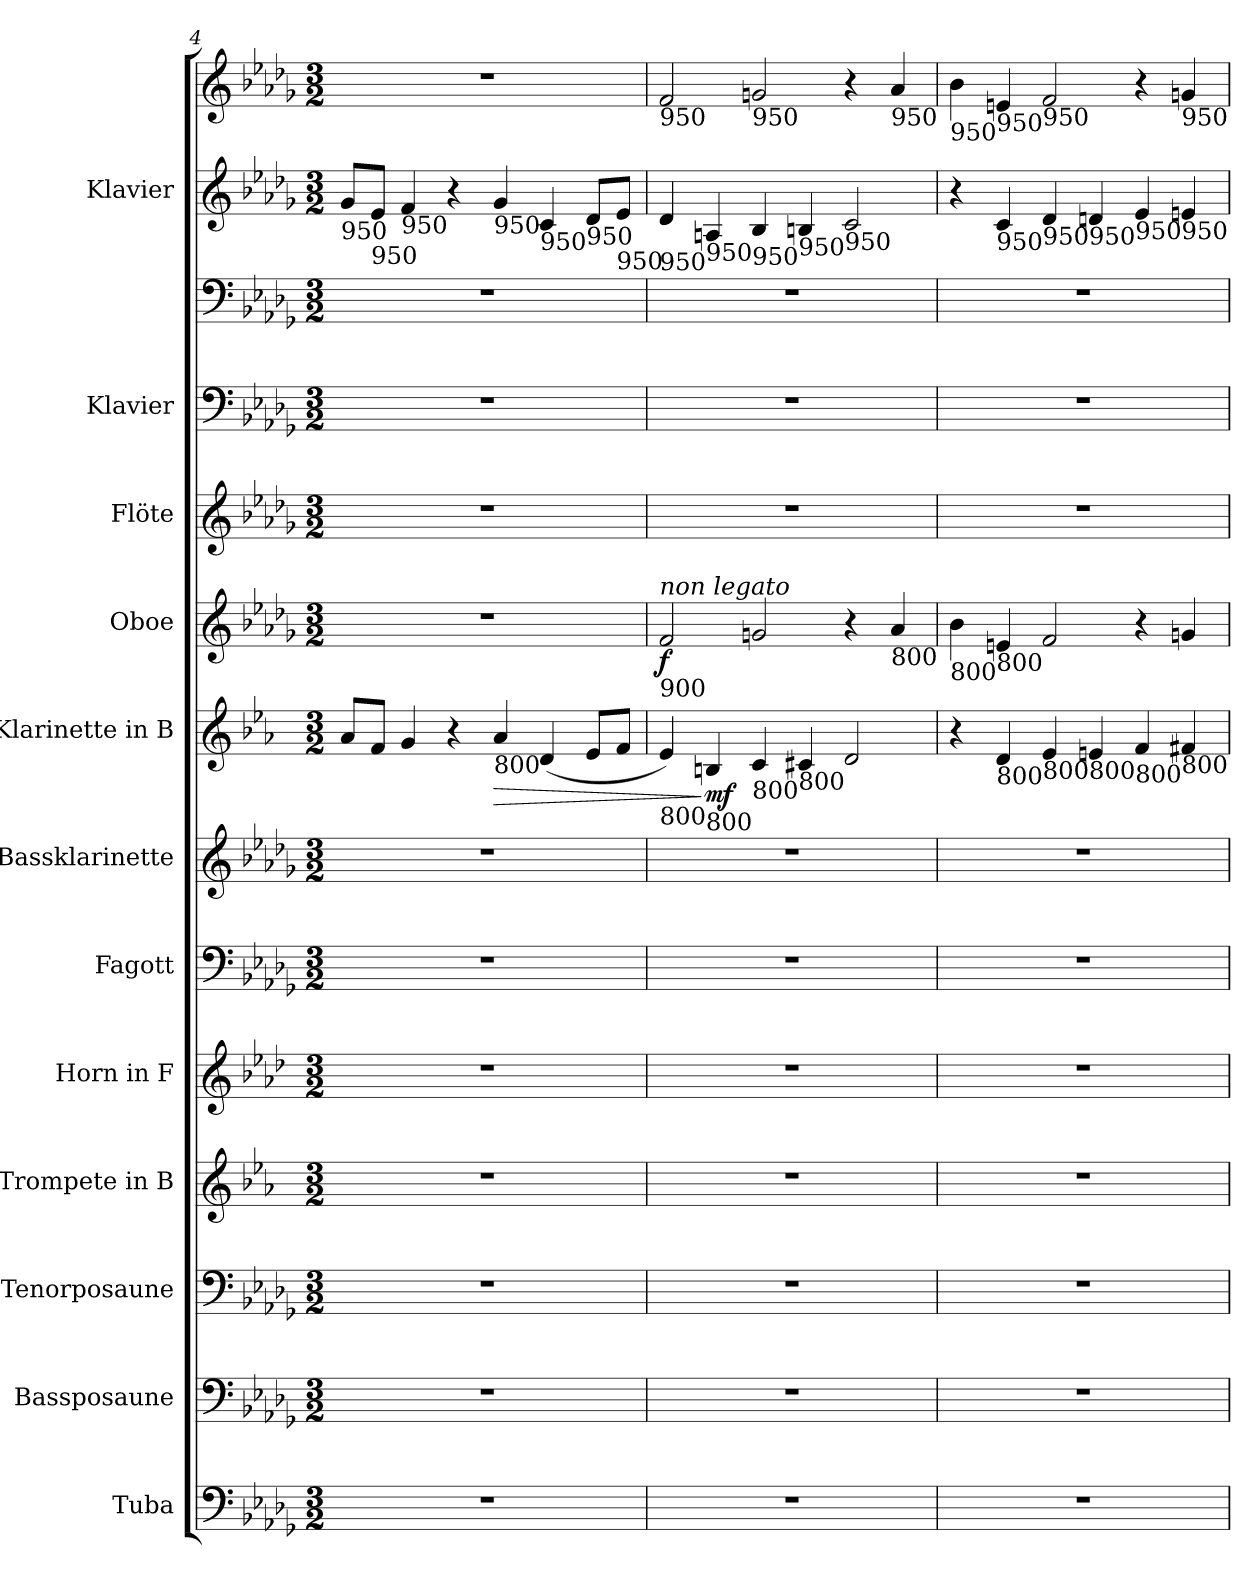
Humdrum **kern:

**kern	**kern	**kern	**kern	**kern	**kern	**kern	**kern	**dynam	**kern	**dynam	**kern	**kern	**kern	**kern	**kern
*part12	*part11	*part10	*part9	*part8	*part7	*part6	*part5	*part5	*part4	*part4	*part3	*part2	*part2	*part1	*part1
*staff14	*staff13	*staff12	*staff11	*staff10	*staff9	*staff8	*staff7	*staff7	*staff6	*staff6	*staff5	*staff4	*staff3	*staff2	*staff1
*I"Tuba	*I"Bassposaune	*I"Tenorposaune	*I"Trompete in B	*I"Horn in F	*I"Fagott	*I"Bassklarinette	*I"Klarinette in B	*	*I"Oboe	*	*I"Flöte	*I"Klavier	*	*I"Klavier	*
*I'Tba.	*I'B.psn.	*I'T. Psn.	*	*	*I'Fgt.	*I'B.kl.	*	*	*I'Ob.	*	*I'Fl.	*	*	*	*
*clefF4	*clefF4	*clefF4	*clefG2	*clefG2	*clefF4	*clefG2	*clefG2	*	*clefG2	*	*clefG2	*clefF4	*clefF4	*clefG2	*clefG2
*	*	*	*ITrd1c2	*ITrd4c7	*	*ITrd8c14	*ITrd1c2	*	*	*	*	*	*	*	*
*k[b-e-a-d-g-]	*k[b-e-a-d-g-]	*k[b-e-a-d-g-]	*k[b-e-a-d-g-]	*k[b-e-a-d-g-]	*k[b-e-a-d-g-]	*k[b-e-a-d-g-]	*k[b-e-a-d-g-]	*	*k[b-e-a-d-g-]	*	*k[b-e-a-d-g-]	*k[b-e-a-d-g-]	*k[b-e-a-d-g-]	*k[b-e-a-d-g-]	*k[b-e-a-d-g-]
*M3/2	*M3/2	*M3/2	*M3/2	*M3/2	*M3/2	*M3/2	*M3/2	*	*M3/2	*	*M3/2	*M3/2	*M3/2	*M3/2	*M3/2
=4	=4	=4	=4	=4	=4	=4	=4	=4	=4	=4	=4	=4	=4	=4	=4
!	!	!	!	!	!	!	!	!	!	!	!	!	!	!LO:TX:b:t=950	!
1.r	1.r	1.r	1.r	1.r	1.r	1.r	8g-/L	.	1.r	.	1.r	1.r	1.r	8g-/L	1.r
!	!	!	!	!	!	!	!	!	!	!	!	!	!	!LO:TX:b:t=950	!
.	.	.	.	.	.	.	8e-/J	.	.	.	.	.	.	8e-/J	.
!	!	!	!	!	!	!	!	!	!	!	!	!	!	!LO:TX:b:t=950	!
.	.	.	.	.	.	.	4f/	.	.	.	.	.	.	4f/	.
.	.	.	.	.	.	.	4r	.	.	.	.	.	.	4r	.
!	!	!	!	!	!	!	!	!	!	!	!	!	!	!LO:TX:b:t=950	!
!	!	!	!	!	!	!	!LO:TX:b:t=800	!	!	!	!	!	!	!	!
!	!	!	!	!	!	!	!	!LO:HP:b	!	!	!	!	!	!	!
.	.	.	.	.	.	.	4g-/	>	.	.	.	.	.	4g-/	.
!	!	!	!	!	!	!	!	!	!	!	!	!	!	!LO:TX:b:t=950	!
.	.	.	.	.	.	.	(<4c/	.	.	.	.	.	.	4c/	.
!	!	!	!	!	!	!	!	!	!	!	!	!	!	!LO:TX:b:t=950	!
.	.	.	.	.	.	.	8d-/L	.	.	.	.	.	.	8d-/L	.
!	!	!	!	!	!	!	!	!	!	!	!	!	!	!LO:TX:b:t=950	!
.	.	.	.	.	.	.	8e-/J	.	.	.	.	.	.	8e-/J	.
=5	=5	=5	=5	=5	=5	=5	=5	=5	=5	=5	=5	=5	=5	=5	=5
!	!	!	!	!	!	!	!	!	!	!	!	!	!	!	!LO:TX:b:t=950
!	!	!	!	!	!	!	!	!	!	!	!	!	!	!LO:TX:b:t=950	!
!	!	!	!	!	!	!	!	!	!LO:TX:a:i:t=non legato	!	!	!	!	!	!
!	!	!	!	!	!	!	!	!	!LO:TX:b:t=900	!	!	!	!	!	!
!	!	!	!	!	!	!	!LO:TX:b:t=800	!	!	!	!	!	!	!	!
!	!	!	!	!	!	!	!	!	!	!LO:DY:b	!	!	!	!	!
1.r	1.r	1.r	1.r	1.r	1.r	1.r	4d-/)	.	2f/	f	1.r	1.r	1.r	4d-/	2f/
!	!	!	!	!	!	!	!	!	!	!	!	!	!	!LO:TX:b:t=950	!
!	!	!	!	!	!	!	!LO:TX:b:t=800	!	!	!	!	!	!	!	!
!	!	!	!	!	!	!	!	!LO:DY:n=1:b	!	!	!	!	!	!	!
.	.	.	.	.	.	.	4An/	] mf	.	.	.	.	.	4An/	.
!	!	!	!	!	!	!	!	!	!	!	!	!	!	!	!LO:TX:b:t=950
!	!	!	!	!	!	!	!	!	!	!	!	!	!	!LO:TX:b:t=950	!
!	!	!	!	!	!	!	!LO:TX:b:t=800	!	!	!	!	!	!	!	!
.	.	.	.	.	.	.	4B-/	.	2gn/	.	.	.	.	4B-/	2gn/
!	!	!	!	!	!	!	!	!	!	!	!	!	!	!LO:TX:b:t=950	!
!	!	!	!	!	!	!	!LO:TX:b:t=800	!	!	!	!	!	!	!	!
.	.	.	.	.	.	.	4Bn/	.	.	.	.	.	.	4Bn/	.
!	!	!	!	!	!	!	!	!	!	!	!	!	!	!LO:TX:b:t=950	!
.	.	.	.	.	.	.	2c/	.	4r	.	.	.	.	2c/	4r
!	!	!	!	!	!	!	!	!	!	!	!	!	!	!	!LO:TX:b:t=950
!	!	!	!	!	!	!	!	!	!LO:TX:b:t=800	!	!	!	!	!	!
.	.	.	.	.	.	.	.	.	4a-/	.	.	.	.	.	4a-/
=6	=6	=6	=6	=6	=6	=6	=6	=6	=6	=6	=6	=6	=6	=6	=6
!	!	!	!	!	!	!	!	!	!	!	!	!	!	!	!LO:TX:b:t=950
!	!	!	!	!	!	!	!	!	!LO:TX:b:t=800	!	!	!	!	!	!
1.r	1.r	1.r	1.r	1.r	1.r	1.r	4r	.	4b-\	.	1.r	1.r	1.r	4r	4b-\
!	!	!	!	!	!	!	!	!	!	!	!	!	!	!	!LO:TX:b:t=950
!	!	!	!	!	!	!	!	!	!	!	!	!	!	!LO:TX:b:t=950	!
!	!	!	!	!	!	!	!	!	!LO:TX:b:t=800	!	!	!	!	!	!
!	!	!	!	!	!	!	!LO:TX:b:t=800	!	!	!	!	!	!	!	!
.	.	.	.	.	.	.	4c/	.	4en/	.	.	.	.	4c/	4en/
!	!	!	!	!	!	!	!	!	!	!	!	!	!	!	!LO:TX:b:t=950
!	!	!	!	!	!	!	!	!	!	!	!	!	!	!LO:TX:b:t=950	!
!	!	!	!	!	!	!	!LO:TX:b:t=800	!	!	!	!	!	!	!	!
.	.	.	.	.	.	.	4d-/	.	2f/	.	.	.	.	4d-/	2f/
!	!	!	!	!	!	!	!	!	!	!	!	!	!	!LO:TX:b:t=950	!
!	!	!	!	!	!	!	!LO:TX:b:t=800	!	!	!	!	!	!	!	!
.	.	.	.	.	.	.	4dn/	.	.	.	.	.	.	4dn/	.
!	!	!	!	!	!	!	!	!	!	!	!	!	!	!LO:TX:b:t=950	!
!	!	!	!	!	!	!	!LO:TX:b:t=800	!	!	!	!	!	!	!	!
.	.	.	.	.	.	.	4e-/	.	4r	.	.	.	.	4e-/	4r
!	!	!	!	!	!	!	!	!	!	!	!	!	!	!	!LO:TX:b:t=950
!	!	!	!	!	!	!	!	!	!	!	!	!	!	!LO:TX:b:t=950	!
!	!	!	!	!	!	!	!LO:TX:b:t=800	!	!	!	!	!	!	!	!
.	.	.	.	.	.	.	4en/	.	4gn/	.	.	.	.	4en/	4gn/
=	=	=	=	=	=	=	=	=	=	=	=	=	=	=	=
*-	*-	*-	*-	*-	*-	*-	*-	*-	*-	*-	*-	*-	*-	*-	*-
